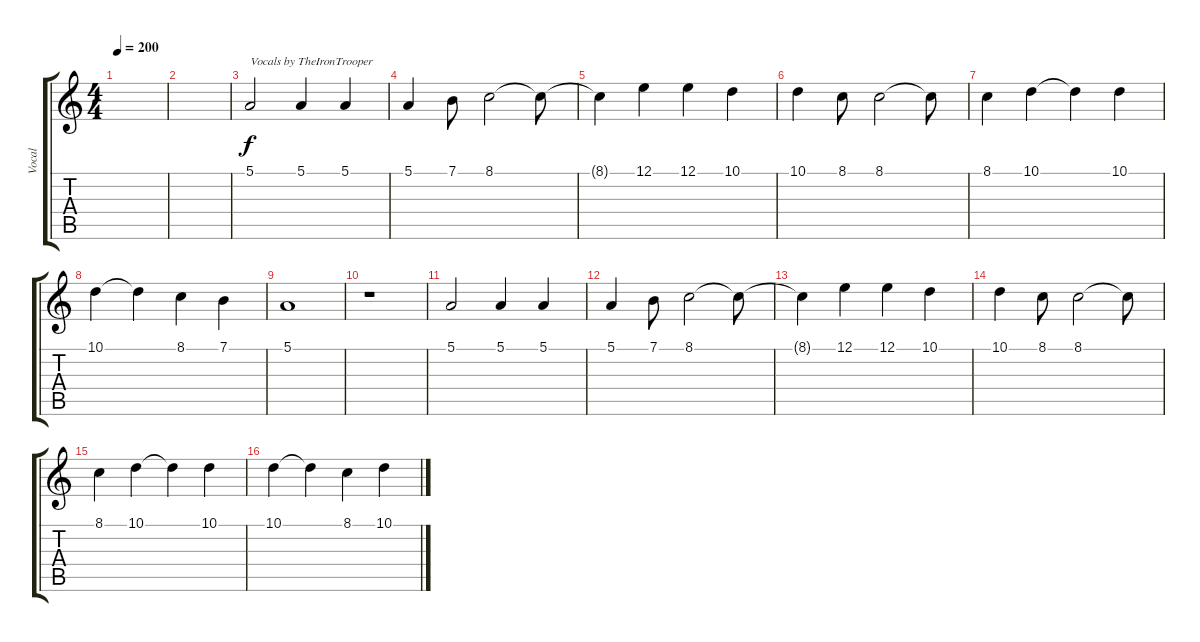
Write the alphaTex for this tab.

\track ("Vocal" "Vocal") {instrument violin}
\staff {score tabs}
\tuning (E4 B3 G3 D3 A2 E2) {hide}
\ts (4 4)
\tempo 200
\clef g2
\ks c
|
|
5.1.2{txt "Vocals by TheIronTrooper"} 5.1.4 5.1.4 |
5.1.4 7.1.8 8.1.2 8.1{t}.8 |
8.1{t}.4 12.1.4 12.1.4 10.1.4 |
10.1.4 8.1.8 8.1.2 8.1{t}.8 |
8.1.4 10.1.4 10.1{t}.4 10.1.4 |
10.1.4 10.1{t}.4 8.1.4 7.1.4 |
5.1.1 |
r.1 |
5.1.2 5.1.4 5.1.4 |
5.1.4 7.1.8 8.1.2 8.1{t}.8 |
8.1{t}.4 12.1.4 12.1.4 10.1.4 |
10.1.4 8.1.8 8.1.2 8.1{t}.8 |
8.1.4 10.1.4 10.1{t}.4 10.1.4 |
10.1.4 10.1{t}.4 8.1.4 10.1.4
